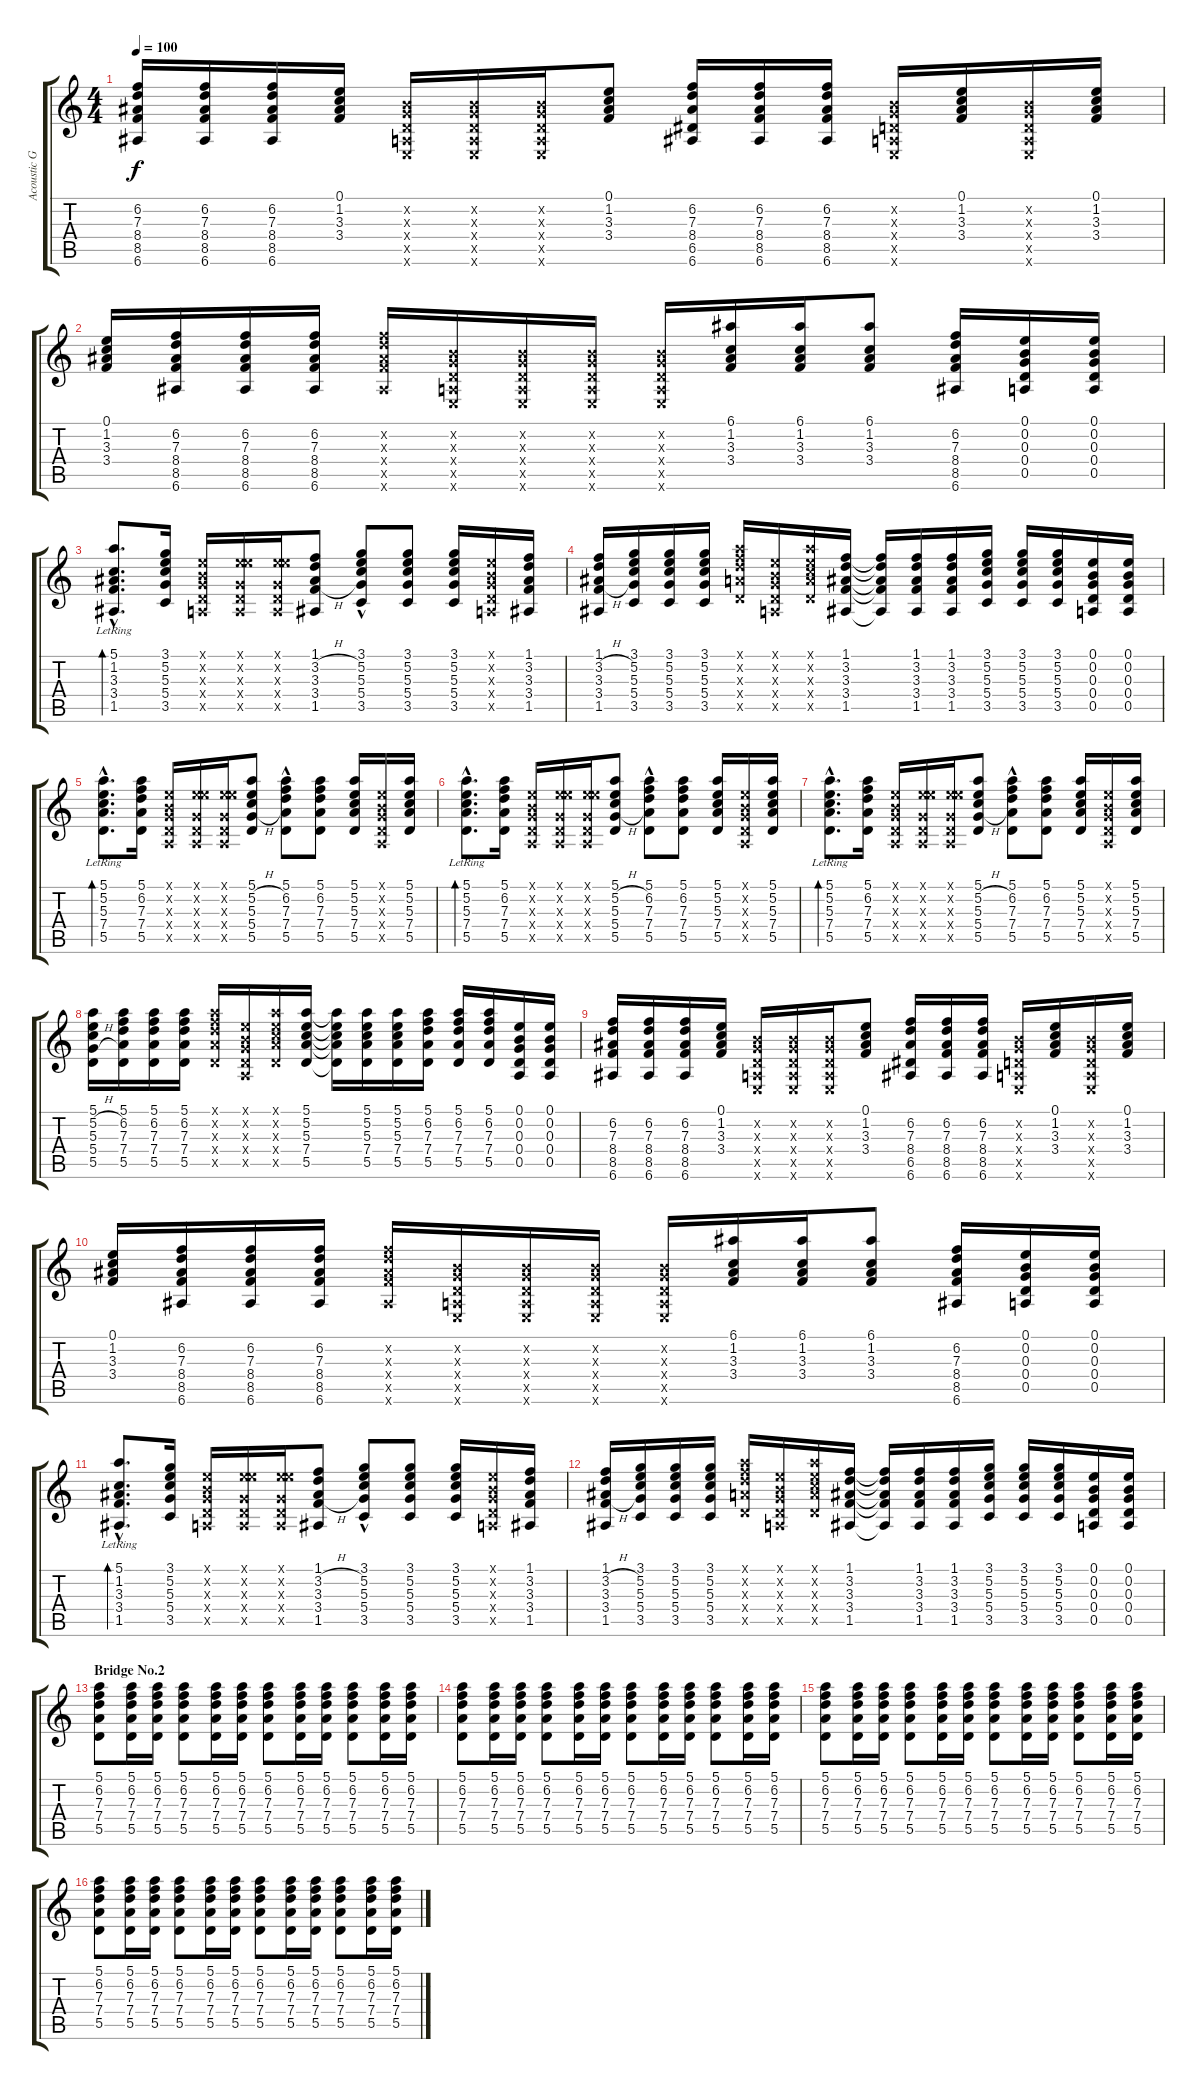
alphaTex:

\track ("Acoustic Guitar" "Acoustic G") {instrument acousticguitarnylon}
\staff {score tabs}
\tuning (E4 B3 G3 D3 A2 E2) {hide}
\ts (4 4)
\tempo 100
\clef g2
\ks c
(6.2 7.3 8.4 8.5 6.6).16{dy f} (6.2 7.3 8.4 8.5 6.6).16 (6.2 7.3 8.4 8.5 6.6).16 (0.1 1.2 3.3 3.4).16 (0.2{x} 0.3{x} 0.4{x} 0.5{x} 0.6{x}).16 (0.2{x} 0.3{x} 0.4{x} 0.5{x} 0.6{x}).16 (0.2{x} 0.3{x} 0.4{x} 0.5{x} 0.6{x}).16 (0.1 1.2 3.3 3.4).8 (6.2 7.3 8.4 6.5 6.6).16 (6.2 7.3 8.4 8.5 6.6).16 (6.2 7.3 8.4 8.5 6.6).16 (0.2{x} 0.3{x} 0.4{x} 0.5{x} 0.6{x}).16 (0.1 1.2 3.3 3.4).16 (0.2{x} 0.3{x} 0.4{x} 0.5{x} 0.6{x}).16 (0.1 1.2 3.3 3.4).16 |
(0.1 1.2 3.3 3.4).16 (6.2 7.3 8.4 8.5 6.6).16 (6.2 7.3 8.4 8.5 6.6).16 (6.2 7.3 8.4 8.5 6.6).16 (6.2{x} 7.3{x} 8.4{x} 8.5{x} 6.6{x}).16 (0.2{x} 0.3{x} 0.4{x} 0.5{x} 0.6{x}).16 (0.2{x} 0.3{x} 0.4{x} 0.5{x} 0.6{x}).16 (0.2{x} 0.3{x} 0.4{x} 0.5{x} 0.6{x}).16 (0.2{x} 0.3{x} 0.4{x} 0.5{x} 0.6{x}).16 (6.1 1.2 3.3 3.4).16 (6.1 1.2 3.3 3.4).16 (6.1 1.2 3.3 3.4).8 (6.2 7.3 8.4 8.5 6.6).16 (0.1 0.2 0.3 0.4 0.5).16 (0.1 0.2 0.3 0.4 0.5).16 |
(5.1{hac} 1.2 3.3{hac} 3.4{hac} 1.5{hac lr}).8{d bd 60} (3.1 5.2 5.3 5.4 3.5).16 (0.1{x} 0.2{x} 0.3{x} 0.4{x} 0.5{x}).16 (0.1{x} 5.2{x} 0.3{x} 0.4{x} 0.5{x}).16 (0.1{x} 5.2{x} 0.3{x} 0.4{x} 0.5{x}).16 (1.1 3.2{h} 3.3{h} 3.4{h} 1.5).8 (3.1 5.2{hac} 5.3{hac} 5.4 3.5).8 (3.1 5.2 5.3 5.4 3.5).8 (3.1 5.2 5.3 5.4 3.5).16 (0.1{x} 0.2{x} 0.3{x} 0.4{x} 0.5{x}).16 (1.1 3.2 3.3 3.4 1.5).16 |
(1.1 3.2{h} 3.3{h} 3.4{h} 1.5).16 (3.1 5.2 5.3 5.4 3.5).16 (3.1 5.2 5.3 5.4 3.5).16 (3.1 5.2 5.3 5.4 3.5).16 (5.1{x} 6.2{x} 7.3{x} 7.4{x} 5.5{x}).16 (0.1{x} 0.2{x} 0.3{x} 0.4{x} 0.5{x}).16 (5.1{x} 5.2{x} 5.3{x} 7.4{x} 5.5{x}).16 (1.1 3.2 3.3 3.4 1.5).16 (1.1{t} 3.2{t} 3.3{t} 3.4{t} 1.5{t}).16 (1.1 3.2 3.3 3.4 1.5).16 (1.1 3.2 3.3 3.4 1.5).16 (3.1 5.2 5.3 5.4 3.5).16 (3.1 5.2 5.3 5.4 3.5).16 (3.1 5.2 5.3 5.4 3.5).16 (0.1 0.2 0.3 0.4 0.5).16 (0.1 0.2 0.3 0.4 0.5).16 |
(5.1{hac} 5.2 5.3{hac} 7.4{hac} 5.5{hac lr}).8{d bd 60} (5.1 6.2 7.3 7.4 5.5).16 (0.1{x} 0.2{x} 0.3{x} 0.4{x} 0.5{x}).16 (0.1{x} 5.2{x} 0.3{x} 0.4{x} 0.5{x}).16 (0.1{x} 5.2{x} 0.3{x} 0.4{x} 0.5{x}).16 (5.1 5.2{h} 5.3{h} 5.4{h} 5.5).8 (5.1 6.2{hac} 7.3{hac} 7.4 5.5).8 (5.1 6.2 7.3 7.4 5.5).8 (5.1 5.2 5.3 7.4 5.5).16 (0.1{x} 0.2{x} 0.3{x} 0.4{x} 0.5{x}).16 (5.1 5.2 5.3 7.4 5.5).16 |
(5.1{hac} 5.2 5.3{hac} 7.4{hac} 5.5{hac lr}).8{d bd 60} (5.1 6.2 7.3 7.4 5.5).16 (0.1{x} 0.2{x} 0.3{x} 0.4{x} 0.5{x}).16 (0.1{x} 5.2{x} 0.3{x} 0.4{x} 0.5{x}).16 (0.1{x} 5.2{x} 0.3{x} 0.4{x} 0.5{x}).16 (5.1 5.2{h} 5.3{h} 5.4{h} 5.5).8 (5.1 6.2{hac} 7.3{hac} 7.4 5.5).8 (5.1 6.2 7.3 7.4 5.5).8 (5.1 5.2 5.3 7.4 5.5).16 (0.1{x} 0.2{x} 0.3{x} 0.4{x} 0.5{x}).16 (5.1 5.2 5.3 7.4 5.5).16 |
(5.1{hac} 5.2 5.3{hac} 7.4{hac} 5.5{hac lr}).8{d bd 60} (5.1 6.2 7.3 7.4 5.5).16 (0.1{x} 0.2{x} 0.3{x} 0.4{x} 0.5{x}).16 (0.1{x} 5.2{x} 0.3{x} 0.4{x} 0.5{x}).16 (0.1{x} 5.2{x} 0.3{x} 0.4{x} 0.5{x}).16 (5.1 5.2{h} 5.3{h} 5.4{h} 5.5).8 (5.1 6.2{hac} 7.3{hac} 7.4 5.5).8 (5.1 6.2 7.3 7.4 5.5).8 (5.1 5.2 5.3 7.4 5.5).16 (0.1{x} 0.2{x} 0.3{x} 0.4{x} 0.5{x}).16 (5.1 5.2 5.3 7.4 5.5).16 |
(5.1 5.2{h} 5.3{h} 5.4{h} 5.5).16 (5.1 6.2 7.3 7.4 5.5).16 (5.1 6.2 7.3 7.4 5.5).16 (5.1 6.2 7.3 7.4 5.5).16 (5.1{x} 6.2{x} 7.3{x} 7.4{x} 5.5{x}).16 (0.1{x} 0.2{x} 0.3{x} 0.4{x} 0.5{x}).16 (5.1{x} 5.2{x} 5.3{x} 7.4{x} 5.5{x}).16 (5.1 5.2 5.3 7.4 5.5).16 (5.1{t} 5.2{t} 5.3{t} 7.4{t} 5.5{t}).16 (5.1 5.2 5.3 7.4 5.5).16 (5.1 5.2 5.3 7.4 5.5).16 (5.1 6.2 7.3 7.4 5.5).16 (5.1 6.2 7.3 7.4 5.5).16 (5.1 6.2 7.3 7.4 5.5).16 (0.1 0.2 0.3 0.4 0.5).16 (0.1 0.2 0.3 0.4 0.5).16 |
(6.2 7.3 8.4 8.5 6.6).16 (6.2 7.3 8.4 8.5 6.6).16 (6.2 7.3 8.4 8.5 6.6).16 (0.1 1.2 3.3 3.4).16 (0.2{x} 0.3{x} 0.4{x} 0.5{x} 0.6{x}).16 (0.2{x} 0.3{x} 0.4{x} 0.5{x} 0.6{x}).16 (0.2{x} 0.3{x} 0.4{x} 0.5{x} 0.6{x}).16 (0.1 1.2 3.3 3.4).8 (6.2 7.3 8.4 6.5 6.6).16 (6.2 7.3 8.4 8.5 6.6).16 (6.2 7.3 8.4 8.5 6.6).16 (0.2{x} 0.3{x} 0.4{x} 0.5{x} 0.6{x}).16 (0.1 1.2 3.3 3.4).16 (0.2{x} 0.3{x} 0.4{x} 0.5{x} 0.6{x}).16 (0.1 1.2 3.3 3.4).16 |
(0.1 1.2 3.3 3.4).16 (6.2 7.3 8.4 8.5 6.6).16 (6.2 7.3 8.4 8.5 6.6).16 (6.2 7.3 8.4 8.5 6.6).16 (6.2{x} 7.3{x} 8.4{x} 8.5{x} 6.6{x}).16 (0.2{x} 0.3{x} 0.4{x} 0.5{x} 0.6{x}).16 (0.2{x} 0.3{x} 0.4{x} 0.5{x} 0.6{x}).16 (0.2{x} 0.3{x} 0.4{x} 0.5{x} 0.6{x}).16 (0.2{x} 0.3{x} 0.4{x} 0.5{x} 0.6{x}).16 (6.1 1.2 3.3 3.4).16 (6.1 1.2 3.3 3.4).16 (6.1 1.2 3.3 3.4).8 (6.2 7.3 8.4 8.5 6.6).16 (0.1 0.2 0.3 0.4 0.5).16 (0.1 0.2 0.3 0.4 0.5).16 |
(5.1{hac} 1.2 3.3{hac} 3.4{hac} 1.5{hac lr}).8{d bd 60} (3.1 5.2 5.3 5.4 3.5).16 (0.1{x} 0.2{x} 0.3{x} 0.4{x} 0.5{x}).16 (0.1{x} 5.2{x} 0.3{x} 0.4{x} 0.5{x}).16 (0.1{x} 5.2{x} 0.3{x} 0.4{x} 0.5{x}).16 (1.1 3.2{h} 3.3{h} 3.4{h} 1.5).8 (3.1 5.2{hac} 5.3{hac} 5.4 3.5).8 (3.1 5.2 5.3 5.4 3.5).8 (3.1 5.2 5.3 5.4 3.5).16 (0.1{x} 0.2{x} 0.3{x} 0.4{x} 0.5{x}).16 (1.1 3.2 3.3 3.4 1.5).16 |
(1.1 3.2{h} 3.3{h} 3.4{h} 1.5).16 (3.1 5.2 5.3 5.4 3.5).16 (3.1 5.2 5.3 5.4 3.5).16 (3.1 5.2 5.3 5.4 3.5).16 (5.1{x} 6.2{x} 7.3{x} 7.4{x} 5.5{x}).16 (0.1{x} 0.2{x} 0.3{x} 0.4{x} 0.5{x}).16 (5.1{x} 5.2{x} 5.3{x} 7.4{x} 5.5{x}).16 (1.1 3.2 3.3 3.4 1.5).16 (1.1{t} 3.2{t} 3.3{t} 3.4{t} 1.5{t}).16 (1.1 3.2 3.3 3.4 1.5).16 (1.1 3.2 3.3 3.4 1.5).16 (3.1 5.2 5.3 5.4 3.5).16 (3.1 5.2 5.3 5.4 3.5).16 (3.1 5.2 5.3 5.4 3.5).16 (0.1 0.2 0.3 0.4 0.5).16 (0.1 0.2 0.3 0.4 0.5).16 |
\section ("" "Bridge No.2")
(5.1 6.2 7.3 7.4 5.5).8{volume 4} (5.1 6.2 7.3 7.4 5.5).16 (5.1 6.2 7.3 7.4 5.5).16 (5.1 6.2 7.3 7.4 5.5).8 (5.1 6.2 7.3 7.4 5.5).16 (5.1 6.2 7.3 7.4 5.5).16 (5.1 6.2 7.3 7.4 5.5).8 (5.1 6.2 7.3 7.4 5.5).16 (5.1 6.2 7.3 7.4 5.5).16 (5.1 6.2 7.3 7.4 5.5).8 (5.1 6.2 7.3 7.4 5.5).16 (5.1 6.2 7.3 7.4 5.5).16 |
(5.1 6.2 7.3 7.4 5.5).8 (5.1 6.2 7.3 7.4 5.5).16 (5.1 6.2 7.3 7.4 5.5).16 (5.1 6.2 7.3 7.4 5.5).8 (5.1 6.2 7.3 7.4 5.5).16 (5.1 6.2 7.3 7.4 5.5).16 (5.1 6.2 7.3 7.4 5.5).8 (5.1 6.2 7.3 7.4 5.5).16 (5.1 6.2 7.3 7.4 5.5).16 (5.1 6.2 7.3 7.4 5.5).8 (5.1 6.2 7.3 7.4 5.5).16 (5.1 6.2 7.3 7.4 5.5).16 |
(5.1 6.2 7.3 7.4 5.5).8 (5.1 6.2 7.3 7.4 5.5).16 (5.1 6.2 7.3 7.4 5.5).16 (5.1 6.2 7.3 7.4 5.5).8 (5.1 6.2 7.3 7.4 5.5).16 (5.1 6.2 7.3 7.4 5.5).16 (5.1 6.2 7.3 7.4 5.5).8 (5.1 6.2 7.3 7.4 5.5).16 (5.1 6.2 7.3 7.4 5.5).16 (5.1 6.2 7.3 7.4 5.5).8 (5.1 6.2 7.3 7.4 5.5).16 (5.1 6.2 7.3 7.4 5.5).16 |
(5.1 6.2 7.3 7.4 5.5).8 (5.1 6.2 7.3 7.4 5.5).16 (5.1 6.2 7.3 7.4 5.5).16 (5.1 6.2 7.3 7.4 5.5).8 (5.1 6.2 7.3 7.4 5.5).16 (5.1 6.2 7.3 7.4 5.5).16 (5.1 6.2 7.3 7.4 5.5).8 (5.1 6.2 7.3 7.4 5.5).16 (5.1 6.2 7.3 7.4 5.5).16 (5.1 6.2 7.3 7.4 5.5).8 (5.1 6.2 7.3 7.4 5.5).16 (5.1 6.2 7.3 7.4 5.5).16
